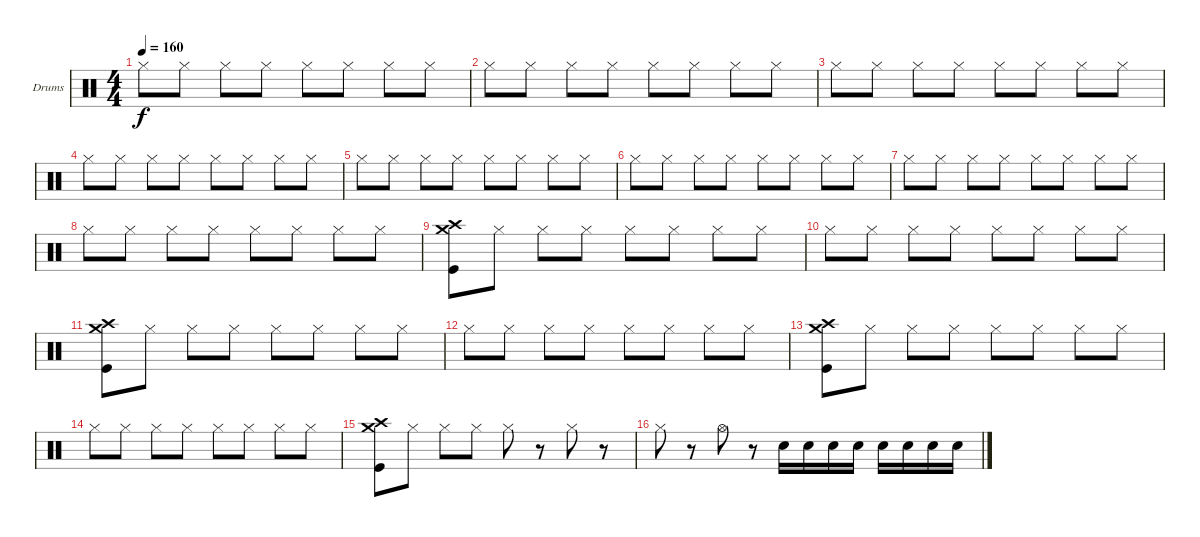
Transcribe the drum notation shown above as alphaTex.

\bracketExtendMode groupsimilarinstruments
\firstSystemTrackNameOrientation horizontal
\otherSystemsTrackNameOrientation horizontal
\track ("Drumkit" "Drums") {instrument percussion}
\staff {score}
\articulation defaults
\ts (4 4)
\tempo 160
\clef neutral
\ks c "Hi-Hat (closed)".8{dy f} "Hi-Hat (closed)".8 "Hi-Hat (closed)".8 "Hi-Hat (closed)".8 "Hi-Hat (closed)".8 "Hi-Hat (closed)".8 "Hi-Hat (closed)".8 "Hi-Hat (closed)".8
|
"Hi-Hat (closed)".8 "Hi-Hat (closed)".8 "Hi-Hat (closed)".8 "Hi-Hat (closed)".8 "Hi-Hat (closed)".8 "Hi-Hat (closed)".8 "Hi-Hat (closed)".8 "Hi-Hat (closed)".8 |
"Hi-Hat (closed)".8 "Hi-Hat (closed)".8 "Hi-Hat (closed)".8 "Hi-Hat (closed)".8 "Hi-Hat (closed)".8 "Hi-Hat (closed)".8 "Hi-Hat (closed)".8 "Hi-Hat (closed)".8 |
"Hi-Hat (closed)".8 "Hi-Hat (closed)".8 "Hi-Hat (closed)".8 "Hi-Hat (closed)".8 "Hi-Hat (closed)".8 "Hi-Hat (closed)".8 "Hi-Hat (closed)".8 "Hi-Hat (closed)".8 |
"Hi-Hat (closed)".8 "Hi-Hat (closed)".8 "Hi-Hat (closed)".8 "Hi-Hat (closed)".8 "Hi-Hat (closed)".8 "Hi-Hat (closed)".8 "Hi-Hat (closed)".8 "Hi-Hat (closed)".8 |
"Hi-Hat (closed)".8 "Hi-Hat (closed)".8 "Hi-Hat (closed)".8 "Hi-Hat (closed)".8 "Hi-Hat (closed)".8 "Hi-Hat (closed)".8 "Hi-Hat (closed)".8 "Hi-Hat (closed)".8 |
"Hi-Hat (closed)".8 "Hi-Hat (closed)".8 "Hi-Hat (closed)".8 "Hi-Hat (closed)".8 "Hi-Hat (closed)".8 "Hi-Hat (closed)".8 "Hi-Hat (closed)".8 "Hi-Hat (closed)".8 |
"Hi-Hat (closed)".8 "Hi-Hat (closed)".8 "Hi-Hat (closed)".8 "Hi-Hat (closed)".8 "Hi-Hat (closed)".8 "Hi-Hat (closed)".8 "Hi-Hat (closed)".8 "Hi-Hat (closed)".8 |
("Crash medium (hit)" "Crash high (hit)" "Kick (hit)").8 "Hi-Hat (closed)".8 "Hi-Hat (closed)".8 "Hi-Hat (closed)".8 "Hi-Hat (closed)".8 "Hi-Hat (closed)".8 "Hi-Hat (closed)".8 "Hi-Hat (closed)".8 |
"Hi-Hat (closed)".8 "Hi-Hat (closed)".8 "Hi-Hat (closed)".8 "Hi-Hat (closed)".8 "Hi-Hat (closed)".8 "Hi-Hat (closed)".8 "Hi-Hat (closed)".8 "Hi-Hat (closed)".8 |
("Crash medium (hit)" "Crash high (hit)" "Kick (hit)").8 "Hi-Hat (closed)".8 "Hi-Hat (closed)".8 "Hi-Hat (closed)".8 "Hi-Hat (closed)".8 "Hi-Hat (closed)".8 "Hi-Hat (closed)".8 "Hi-Hat (closed)".8 |
"Hi-Hat (closed)".8 "Hi-Hat (closed)".8 "Hi-Hat (closed)".8 "Hi-Hat (closed)".8 "Hi-Hat (closed)".8 "Hi-Hat (closed)".8 "Hi-Hat (closed)".8 "Hi-Hat (closed)".8 |
("Crash medium (hit)" "Crash high (hit)" "Kick (hit)").8 "Hi-Hat (closed)".8 "Hi-Hat (closed)".8 "Hi-Hat (closed)".8 "Hi-Hat (closed)".8 "Hi-Hat (closed)".8 "Hi-Hat (closed)".8 "Hi-Hat (closed)".8 |
"Hi-Hat (closed)".8 "Hi-Hat (closed)".8 "Hi-Hat (closed)".8 "Hi-Hat (closed)".8 "Hi-Hat (closed)".8 "Hi-Hat (closed)".8 "Hi-Hat (closed)".8 "Hi-Hat (closed)".8 |
("Crash medium (hit)" "Crash high (hit)" "Kick (hit)").8 "Hi-Hat (closed)".8 "Hi-Hat (closed)".8 "Hi-Hat (closed)".8 "Hi-Hat (closed)".8 r.8 "Hi-Hat (closed)".8 r.8 |
"Hi-Hat (closed)".8 r.8 "Hi-Hat (open)".8 r.8 "Snare (hit) 2".16 "Snare (hit) 2".16 "Snare (hit) 2".16 "Snare (hit) 2".16 "Snare (hit) 2".16 "Snare (hit) 2".16 "Snare (hit) 2".16 "Snare (hit) 2".16
